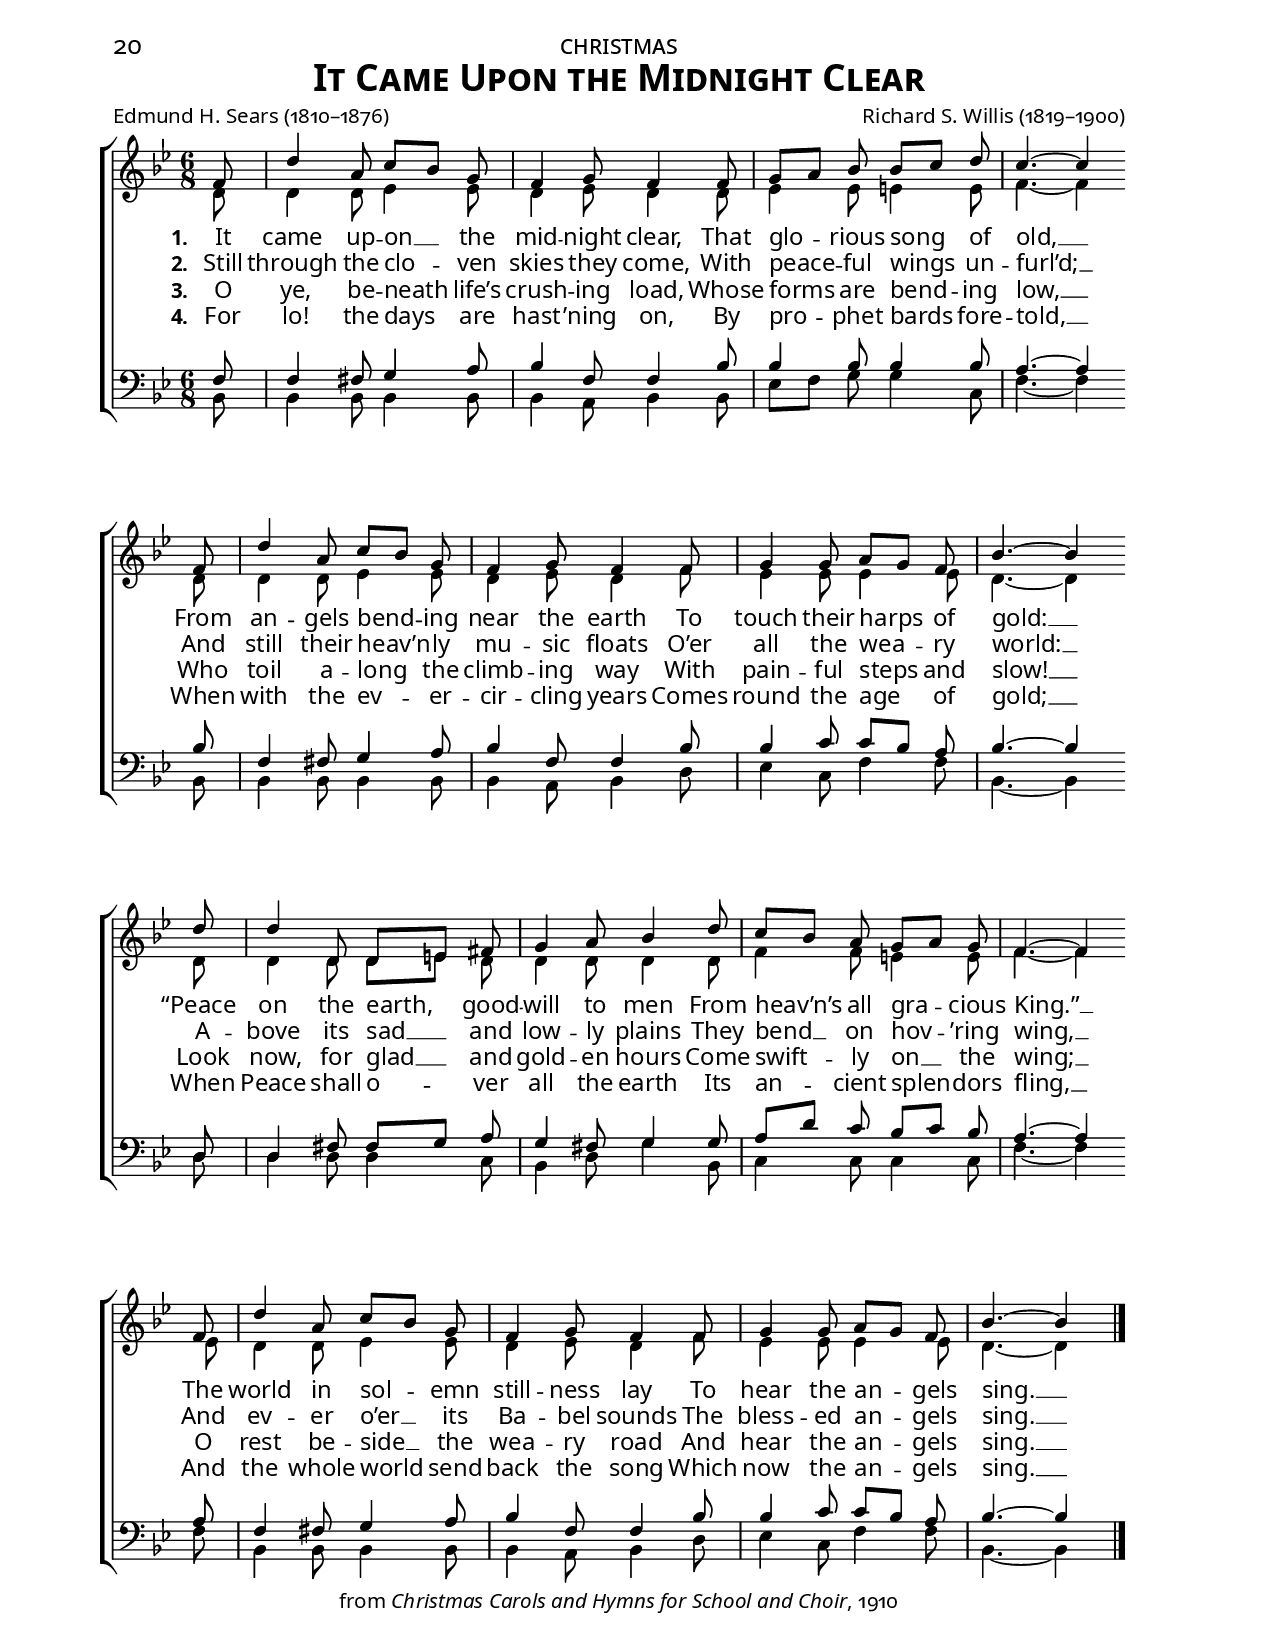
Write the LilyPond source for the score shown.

\version "2.24.0"
\include "util.ly"
\header {
  title = \markup{\override #'(font-name . "Garamond Premier Pro Semibold"){ \abs-fontsize #18 \smallCapsOldStyle"It Came Upon the Midnight Clear"}}
  poet = \markup\oldStyleNum"Edmund H. Sears (1810–1876)"
  composer = \markup\oldStyleNum"Richard S. Willis (1819–1900)"
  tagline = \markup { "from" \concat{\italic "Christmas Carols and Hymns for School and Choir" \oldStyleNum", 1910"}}
}
\paper {
  paper-height = 11\in
  paper-width = 8.5\in
  indent = 0\in
  %system-system-spacing = #'((basic-distance . 10) (padding . 0))
  %system-system-spacing =
  %  #'((basic-distance . 0)
  %     (minimum-distance . 0)
  %     (padding . -0.35)
  %     (stretchability . 100))
  ragged-last-bottom = ##f
  ragged-bottom = ##f
  two-sided = ##t
  inner-margin = 1\in
  outer-margin = 0.75\in
  top-margin = 0.26\in
  bottom-margin = 0.25\in
  first-page-number = #020
  print-first-page-number = ##t
  headerLine = \markup{\override #'(font-name . "Garamond Premier Pro") \smallCapsOldStyle"christmas"}
  oddHeaderMarkup = \markup\fill-line{
     \override #'(font-name . "Garamond Premier Pro")\abs-fontsize #12.5
     \combine 
        \fill-line{"" \if \should-print-page-number
        \oldStylePageNum""
        }
        \fill-line{\headerLine}
  }
  evenHeaderMarkup = \markup {
     \override #'(font-name . "Garamond Premier Pro")\abs-fontsize #12.5
     \combine
        \if \should-print-page-number
        \oldStylePageNum""
        \fill-line{\headerLine}
  }
}
#(set-global-staff-size 18) \paper{ #(define fonts (make-pango-font-tree "Garamond Premier Pro" "Garamond Premier Pro" "Garamond Premier Pro" (/ 18 20))) }
global = {
  \key bes \major
  \time 6/8
  \autoBeamOff
  \override DynamicLineSpanner.staff-padding = #0.0
  \override DynamicLineSpanner.Y-extent = #'(-1 . 1)
}

sopMusic = \relative c' {
  \partial 8 f8 |
  d'4 a8 c[ bes] g8 |
  f4 g8 f4 f8 |
  g[ a] bes bes[ c] d |
  c4.~ c4 \bar""\break
  
  f,8 |
  d'4 a8 c[ bes] g8 |
  f4 g8 f4 f8 |
  g4 g8 a[ g] f |
  bes4.~bes4 | \bar""\break
  
  d8 |
  d4 d,8 d[ e] fis |
  g4 a8 bes4 d8 |
  c[ bes] a g[ a] g |
  f4.~f4 \bar""\break
  
  f8 |
  d'4 a8 c[ bes] g8 |
  f4 g8 f4 f8 |
  g4 g8 a[ g] f |
  bes4.~bes4 \bar "|."
}
sopWords = \lyricmode {
  
}

altoMusic = \relative c' {
  d8 |
  d4 d8 ees4 ees8 |
  d4 ees8 d4 d8 |
  ees4 ees8 e4 e8 |
  f4.~f4 |
  
  d8 |
  d4 d8 ees4 ees8 |
  d4 ees8 d4 f8 |
  ees4 ees8 ees4 ees8 |
  d4.~ d4 |
  
  d8 |
  d4 d8 d[ e] d |
  d4 d8 d4 d8 |
  f4 f8 e4 e8 |
  f4.~ f4 |
  
  ees8 |
  d4 d8 ees4 ees8 |
  d4 ees8 d4 f8 |
  ees4 ees8 ees4 ees8 |
  d4.~ d4 \bar "|."
}
altoWords = \lyricmode {
  \dropLyricsVI
  \set stanza = #"1. "
  It came up -- on __ the mid -- night clear,
  That glo -- rious song of old, __
  From an -- gels bend -- ing near the earth
  To touch their harps of gold: __
  “Peace on the earth, good -- will to men
  From heav’n’s all gra -- cious King.”
__
  The world in sol -- emn still -- ness lay
  To hear the an -- gels sing. __
}
altoWordsII = \lyricmode {
  \dropLyricsVI
  \set stanza = #"2. "
  Still through the clo -- ven skies they come,
  With peace -- ful wings un -- furl’d;
__
  And still their heav’n -- ly mu -- sic floats
  O’er all the wea -- ry world:
__
  A -- bove its sad __ and low -- ly plains
  They bend __ on hov -- ’ring wing, __
  And ev -- er o’er __ its Ba -- bel sounds
  The bless -- ed an -- gels sing. __
}
altoWordsIII = \lyricmode {
  \dropLyricsVI
  \set stanza = #"3. "
  O ye, be -- neath life’s crush -- ing load,
  Whose forms are bend -- ing low, __
  Who toil a -- long the climb -- ing way
  With pain -- ful steps and slow! __
  Look now, for glad __ and gold -- en hours
  Come swift -- ly on __ the wing; __
  O rest be -- side __ the wea -- ry road
  And hear the an -- gels sing. __
}
altoWordsIV = \lyricmode {
  \dropLyricsVI
  \set stanza = #"4. "
  For lo! the days are hast -- ’ning on,
  By pro -- phet bards fore -- told, __
  When with the ev -- er -- cir -- cling years
  Comes round the age of gold; __
  When Peace shall o -- ver all the earth
  Its an -- cient splen -- dors fling, __
  And the whole world send back the song
  Which now the an -- gels sing. __
}

tenorMusic = \relative c {
  f8 |
  f4 fis8 g4 a8 |
  bes4 f8 f4 bes8 |
  bes4 bes8 bes4 bes8 |
  a4.~ a4 |
  
  bes8 |
  f4 fis8 g4 a8 |
  bes4 f8 f4 bes8 |
  bes4 c8 c[ bes] a |
  bes4.~ bes4 |
  
  d,8 |
  d4 fis8 fis[ g] a |
  g4 fis8 g4 g8 |
  a[ d] c bes[ c] bes |
  a4.~ a4 |
  
  a8 |
  f4 fis8 g4 a8 |
  bes4 f8 f4 bes8 |
  bes4 c8 c[ bes] a |
  bes4.~ bes4 \bar "|."
}
tenorWords = \lyricmode {

}

bassMusic = \relative c {
  bes8 |
  bes4 bes8 bes4 bes8 |
  bes4 a8 bes4 bes8 |
  ees[ f] g g4 c,8 |
  f4.~ f4 |
  
  bes,8 |
  bes4 bes8 bes4 bes8 |
  bes4 a8 bes4 d8 |
  ees4 c8 f4 f8 |
  bes,4.~ bes4 |
  
  d8 |
  d4 d8 d4 c8 |
  bes4 d8 g4 bes,8 |
  c4 c8 c4 c8 |
  f4.~ f4 |
  
  f8 |
  bes,4 bes8 bes4 bes8 |
  bes4 a8 bes4 d8 |
  ees4 c8 f4 f8 |
  bes,4.~ bes4 \bar "|."
}
bassWords = \lyricmode {

}

\score {
  <<
   \new ChoirStaff <<
%    \new Lyrics = sopranos \with { \override VerticalAxisGroup.nonstaff-relatedstaff-spacing = #'((basic-distance . 1)) }
    \new Staff = women <<
      \new Voice = "sopranos" { \voiceOne << \global \sopMusic >> }
      \new Voice = "altos" { \voiceTwo << \global \altoMusic >> }
    >>
    \new Lyrics \with { alignAboveContext = #"women" \override VerticalAxisGroup.nonstaff-relatedstaff-spacing = #'((basic-distance . 1))} \lyricsto "sopranos" \sopWords
    \new Lyrics = "altosIV"  \with { alignBelowContext = #"women" \override VerticalAxisGroup.nonstaff-relatedstaff-spacing = #'((basic-distance . 1))} \lyricsto "sopranos" \altoWordsIV
    \new Lyrics = "altosIII"  \with { alignBelowContext = #"women" \override VerticalAxisGroup.nonstaff-relatedstaff-spacing = #'((basic-distance . 1))} \lyricsto "sopranos" \altoWordsIII
    \new Lyrics = "altosII"  \with { alignBelowContext = #"women" \override VerticalAxisGroup.nonstaff-relatedstaff-spacing = #'((basic-distance . 1))} \lyricsto "sopranos" \altoWordsII
    \new Lyrics = "altos"  \with { alignBelowContext = #"women" \override VerticalAxisGroup.nonstaff-relatedstaff-spacing = #'((basic-distance . 1))} \lyricsto "sopranos" \altoWords
   \new Staff = men <<
      \clef bass
      \new Voice = "tenors" { \voiceOne << \global \tenorMusic >> }
      \new Voice = "basses" { \voiceTwo << \global \bassMusic >> }
    >>
    \new Lyrics \with { alignAboveContext = #"men" \override VerticalAxisGroup.nonstaff-relatedstaff-spacing = #'((basic-distance . 1)) } \lyricsto "tenors" \tenorWords
    \new Lyrics \with { alignBelowContext = #"men" \override VerticalAxisGroup.nonstaff-relatedstaff-spacing = #'((basic-distance . 1)) } \lyricsto "basses" \bassWords
  >>
%    \new PianoStaff << \new Staff { \new Voice { \pianoRH } } \new Staff { \clef "bass" \pianoLH } >>
  >>
  \layout {
  \context {
    \Lyrics
    \override LyricText.font-size = #1.3
  }
    \context {
      \Score
      %\override SpacingSpanner.base-shortest-duration = #(ly:make-moment 1/8)
      %\override SpacingSpanner.common-shortest-duration = #(ly:make-moment 1/4)
    }
    \context {
      % Remove all empty staves
      % \Staff \RemoveEmptyStaves \override VerticalAxisGroup.remove-first = ##t
    }
    \context {
      \Lyrics
      \override LyricText.X-offset = #center-on-word
    }
  }
}

